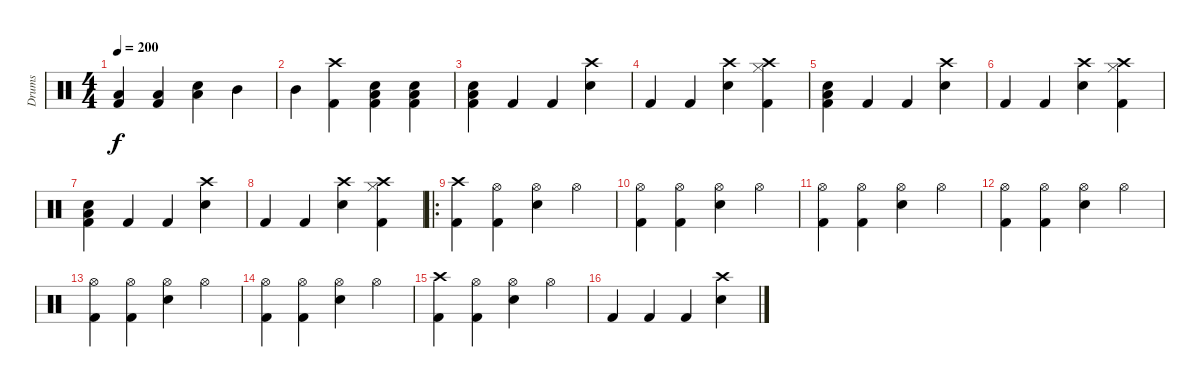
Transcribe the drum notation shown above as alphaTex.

\track ("Drums" "Drums") {instrument percussion}
\staff {score}
\articulation defaults
\ts (4 4)
\tempo 200
\clef neutral
\ks c
("Low Floor Tom (hit)" "Kick (hit) 2").4{dy f} ("Low Floor Tom (hit)" "Kick (hit) 2").4 ("Snare (hit) 2" "Low Floor Tom (hit)").4 "Mid Tom (hit)".4 |
"Mid Tom (hit)".4 ("Crash high (hit)" "Kick (hit) 2").4 ("Snare (hit) 2" "Kick (hit) 2" "Low Floor Tom (hit)").4 ("Snare (hit) 2" "Kick (hit) 2" "Low Floor Tom (hit)").4 |
("Snare (hit) 2" "Kick (hit) 2" "Low Floor Tom (hit)").4 "Kick (hit) 2".4 "Kick (hit) 2".4 ("Snare (hit) 2" "Crash high (hit)").4 |
"Kick (hit) 2".4 "Kick (hit) 2".4 ("Snare (hit) 2" "Crash high (hit)").4 ("Crash high (hit)" "Hi-Hat (closed)" "Kick (hit) 2").4 |
("Snare (hit) 2" "Kick (hit) 2" "Low Floor Tom (hit)").4 "Kick (hit) 2".4 "Kick (hit) 2".4 ("Snare (hit) 2" "Crash high (hit)").4 |
"Kick (hit) 2".4 "Kick (hit) 2".4 ("Snare (hit) 2" "Crash high (hit)").4 ("Crash high (hit)" "Hi-Hat (closed)" "Kick (hit) 2").4 |
("Snare (hit) 2" "Kick (hit) 2" "Low Floor Tom (hit)").4 "Kick (hit) 2".4 "Kick (hit) 2".4 ("Snare (hit) 2" "Crash high (hit)").4 |
"Kick (hit) 2".4 "Kick (hit) 2".4 ("Snare (hit) 2" "Crash high (hit)").4 ("Crash high (hit)" "Hi-Hat (closed)" "Kick (hit) 2").4 |
\ro
("Kick (hit) 2" "Crash high (hit)").4 ("Kick (hit) 2" "Hi-Hat (open)").4 ("Snare (hit) 2" "Hi-Hat (open)").4 "Hi-Hat (open)".4 |
("Hi-Hat (open)" "Kick (hit) 2").4 ("Hi-Hat (open)" "Kick (hit) 2").4 ("Hi-Hat (open)" "Snare (hit) 2").4 "Hi-Hat (open)".4 |
("Hi-Hat (open)" "Kick (hit) 2").4 ("Hi-Hat (open)" "Kick (hit) 2").4 ("Hi-Hat (open)" "Snare (hit) 2").4 "Hi-Hat (open)".4 |
("Hi-Hat (open)" "Kick (hit) 2").4 ("Hi-Hat (open)" "Kick (hit) 2").4 ("Hi-Hat (open)" "Snare (hit) 2").4 "Hi-Hat (open)".4 |
("Hi-Hat (open)" "Kick (hit) 2").4 ("Hi-Hat (open)" "Kick (hit) 2").4 ("Hi-Hat (open)" "Snare (hit) 2").4 "Hi-Hat (open)".4 |
("Hi-Hat (open)" "Kick (hit) 2").4 ("Hi-Hat (open)" "Kick (hit) 2").4 ("Hi-Hat (open)" "Snare (hit) 2").4 "Hi-Hat (open)".4 |
("Crash high (hit)" "Kick (hit) 2").4 ("Hi-Hat (open)" "Kick (hit) 2").4 ("Hi-Hat (open)" "Snare (hit) 2").4 "Hi-Hat (open)".4 |
"Kick (hit) 2".4 "Kick (hit) 2".4 "Kick (hit) 2".4 ("Snare (hit) 2" "Crash high (hit)").4
